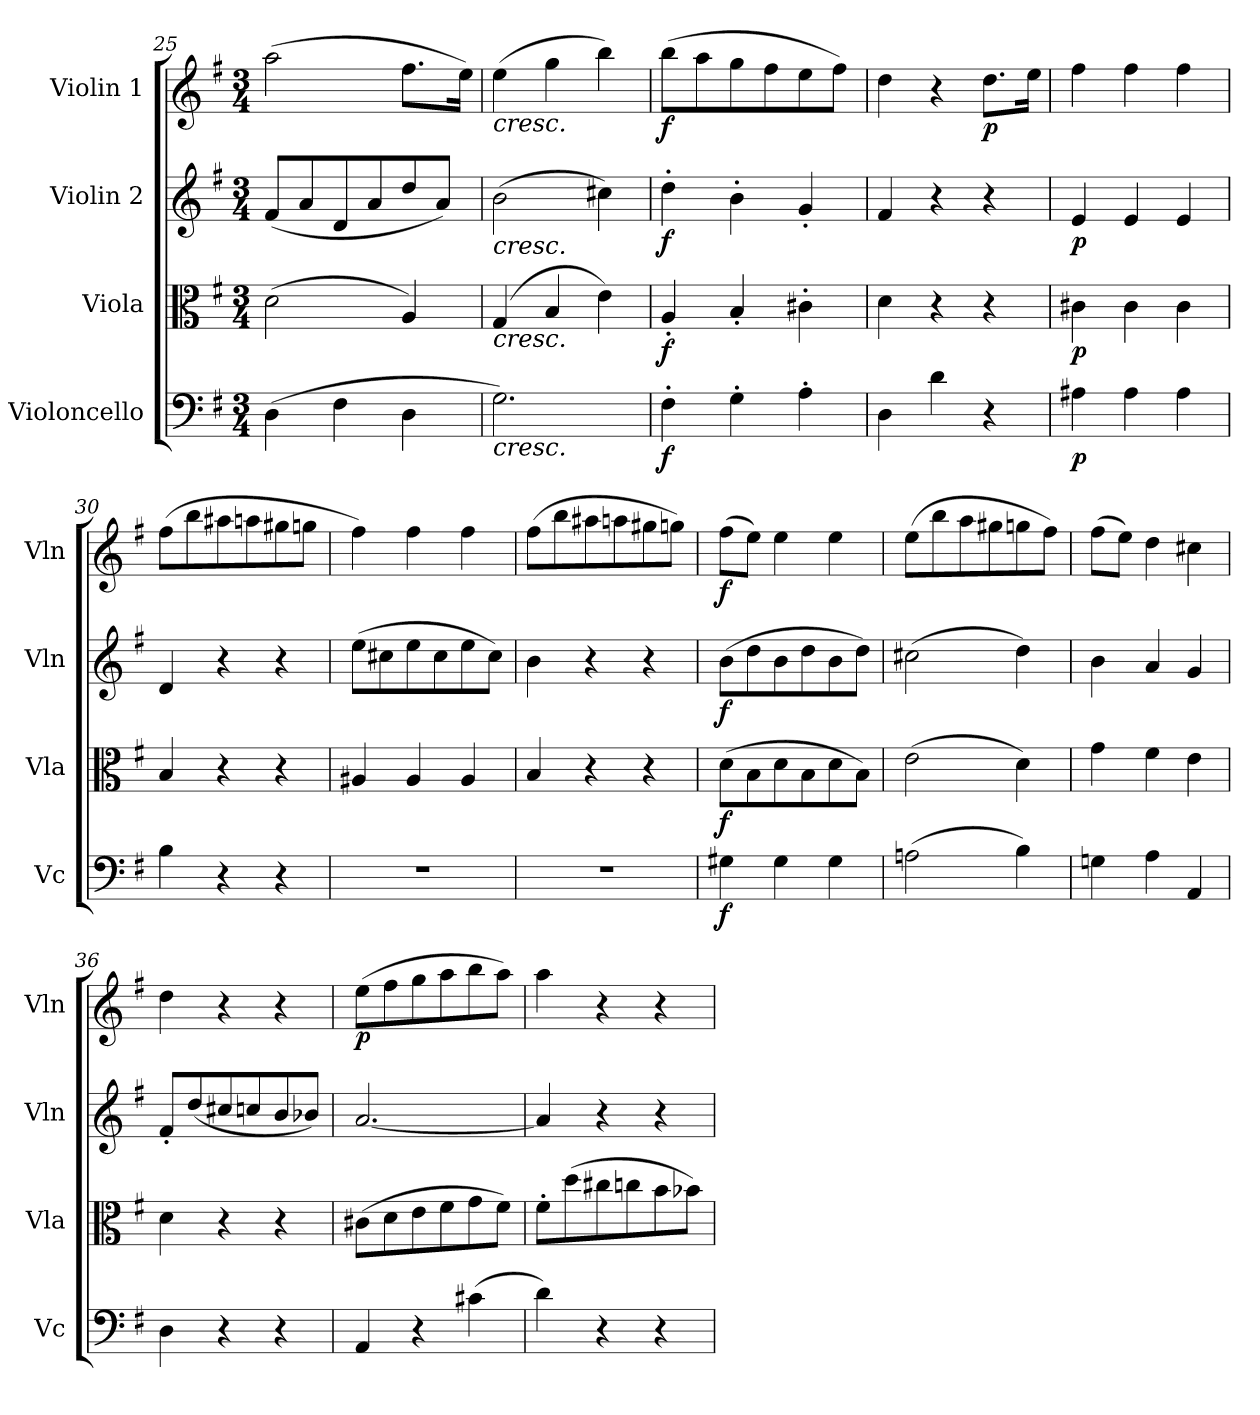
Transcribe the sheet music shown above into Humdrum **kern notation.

**kern	**dynam	**kern	**dynam	**kern	**dynam	**kern	**dynam
*part4	*part4	*part3	*part3	*part2	*part2	*part1	*part1
*staff4	*staff4	*staff3	*staff3	*staff2	*staff2	*staff1	*staff1
*I"Violoncello	*	*I"Viola	*	*I"Violin 2	*	*I"Violin 1	*
*I'Vc	*	*I'Vla	*	*I'Vln	*	*I'Vln	*
*clefF4	*	*clefC3	*	*clefG2	*	*clefG2	*
*k[f#]	*	*k[f#]	*	*k[f#]	*	*k[f#]	*
*M3/4	*	*M3/4	*	*M3/4	*	*M3/4	*
=25	=25	=25	=25	=25	=25	=25	=25
(4D\	.	(2d\	.	(8f#/L	.	(2aa\	.
.	.	.	.	8a/	.	.	.
4F#\	.	.	.	8d/	.	.	.
.	.	.	.	8a/	.	.	.
4D\	.	4A/)	.	8dd/	.	8.ff#\L	.
.	.	.	.	8a/J)	.	.	.
.	.	.	.	.	.	16ee\Jk)	.
=26	=26	=26	=26	=26	=26	=26	=26
!	!	!	!	!	!	!LO:TX:b:i:t=cresc.	!
!	!	!	!	!LO:TX:b:i:t=cresc.	!	!	!
!	!	!LO:TX:b:i:t=cresc.	!	!	!	!	!
!LO:TX:b:i:t=cresc.	!	!	!	!	!	!	!
2.G\)	.	(4G/	.	(2b\	.	(4ee\	.
.	.	4B/	.	.	.	4gg\	.
.	.	4e\)	.	4cc#X\)	.	4bb\)	.
=27	=27	=27	=27	=27	=27	=27	=27
!	!LO:DY:b	!	!LO:DY:b	!	!LO:DY:b	!	!LO:DY:b
4F#'\	f	4A'/	f	4dd'\	f	(8bb\L	f
.	.	.	.	.	.	8aa\	.
4G'\	.	4B'/	.	4b'\	.	8gg\	.
.	.	.	.	.	.	8ff#\	.
4A'\	.	4c#X'\	.	4g'/	.	8ee\	.
.	.	.	.	.	.	8ff#\J)	.
=28	=28	=28	=28	=28	=28	=28	=28
4D\	.	4d\	.	4f#/	.	4dd\	.
4d\	.	4r	.	4r	.	4r	.
!	!	!	!	!	!	!	!LO:DY:b
4r	.	4r	.	4r	.	8.dd\L	p
.	.	.	.	.	.	16ee\Jk	.
=29	=29	=29	=29	=29	=29	=29	=29
!	!LO:DY:b	!	!LO:DY:b	!	!LO:DY:b	!	!
4A#X\	p	4c#X\	p	4e/	p	4ff#\	.
4A#\	.	4c#\	.	4e/	.	4ff#\	.
4A#\	.	4c#\	.	4e/	.	4ff#\	.
=30	=30	=30	=30	=30	=30	=30	=30
4B\	.	4B/	.	4d/	.	(8ff#\L	.
.	.	.	.	.	.	8bb\	.
4r	.	4r	.	4r	.	8aa#X\	.
.	.	.	.	.	.	8aan\	.
4r	.	4r	.	4r	.	8gg#X\	.
.	.	.	.	.	.	8ggn\J	.
=31	=31	=31	=31	=31	=31	=31	=31
2.r	.	4A#X/	.	(8ee\L	.	4ff#\)	.
.	.	.	.	8cc#X\	.	.	.
.	.	4A#/	.	8ee\	.	4ff#\	.
.	.	.	.	8cc#\	.	.	.
.	.	4A#/	.	8ee\	.	4ff#\	.
.	.	.	.	8cc#\J)	.	.	.
=32	=32	=32	=32	=32	=32	=32	=32
2.r	.	4B/	.	4b\	.	(8ff#\L	.
.	.	.	.	.	.	8bb\	.
.	.	4r	.	4r	.	8aa#X\	.
.	.	.	.	.	.	8aan\	.
.	.	4r	.	4r	.	8gg#X\	.
.	.	.	.	.	.	8ggn\J)	.
!!LO:LB:g=z
=33	=33	=33	=33	=33	=33	=33	=33
!	!LO:DY:b	!	!LO:DY:b	!	!LO:DY:b	!	!LO:DY:b
4G#X\	f	(8d\L	f	(8b\L	f	(8ff#\L	f
.	.	8B\	.	8dd\	.	8ee\J)	.
4G#\	.	8d\	.	8b\	.	4ee\	.
.	.	8B\	.	8dd\	.	.	.
4G#\	.	8d\	.	8b\	.	4ee\	.
.	.	8B\J)	.	8dd\J)	.	.	.
!!LO:LB:g=z
=34	=34	=34	=34	=34	=34	=34	=34
(2An\	.	(2e\	.	(2cc#X\	.	(8ee\L	.
.	.	.	.	.	.	8bb\	.
.	.	.	.	.	.	8aa\	.
.	.	.	.	.	.	8gg#X\	.
4B\)	.	4d\)	.	4dd\)	.	8ggn\	.
.	.	.	.	.	.	8ff#\J)	.
=35	=35	=35	=35	=35	=35	=35	=35
4Gn\	.	4g\	.	4b\	.	(8ff#\L	.
.	.	.	.	.	.	8ee\J)	.
4A\	.	4f#\	.	4a/	.	4dd\	.
4AA/	.	4e\	.	4g/	.	4cc#X\	.
=36	=36	=36	=36	=36	=36	=36	=36
4D\	.	4d\	.	8f#'/L	.	4dd\	.
.	.	.	.	(8dd/	.	.	.
4r	.	4r	.	8cc#X/	.	4r	.
.	.	.	.	8ccn/	.	.	.
4r	.	4r	.	8b/	.	4r	.
.	.	.	.	8b-X/J)	.	.	.
=37	=37	=37	=37	=37	=37	=37	=37
!	!	!	!	!	!	!	!LO:DY:b
4AA/	.	(8c#X\L	.	[2.a/	.	(8ee\L	p
.	.	8d\	.	.	.	8ff#\	.
4r	.	8e\	.	.	.	8gg\	.
.	.	8f#\	.	.	.	8aa\	.
(4c#X\	.	8g\	.	.	.	8bb\	.
.	.	8f#\J)	.	.	.	8aa\J)	.
=38	=38	=38	=38	=38	=38	=38	=38
4d\)	.	8f#'\L	.	4a/]	.	4aa\	.
.	.	(8dd\	.	.	.	.	.
4r	.	8cc#X\	.	4r	.	4r	.
.	.	8ccn\	.	.	.	.	.
4r	.	8b\	.	4r	.	4r	.
.	.	8b-X\J)	.	.	.	.	.
=	=	=	=	=	=	=	=
*-	*-	*-	*-	*-	*-	*-	*-
